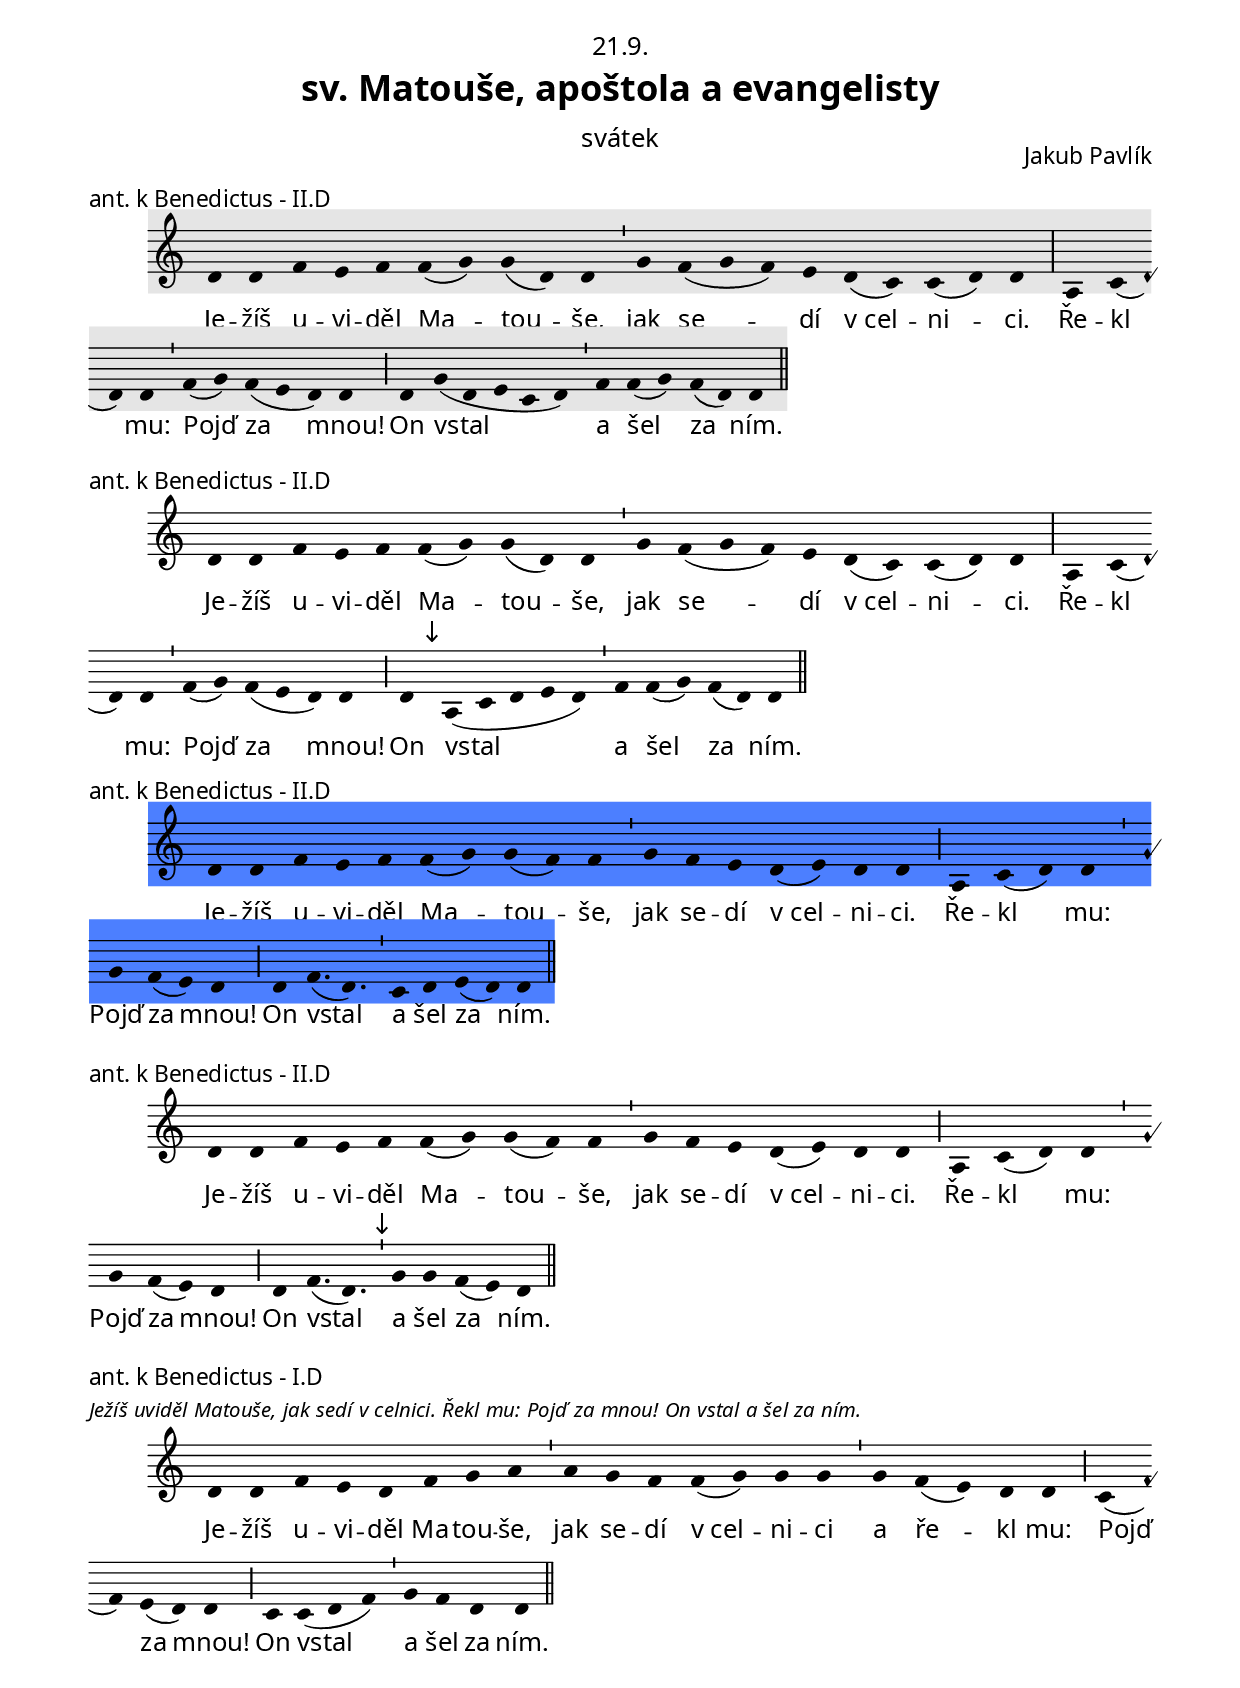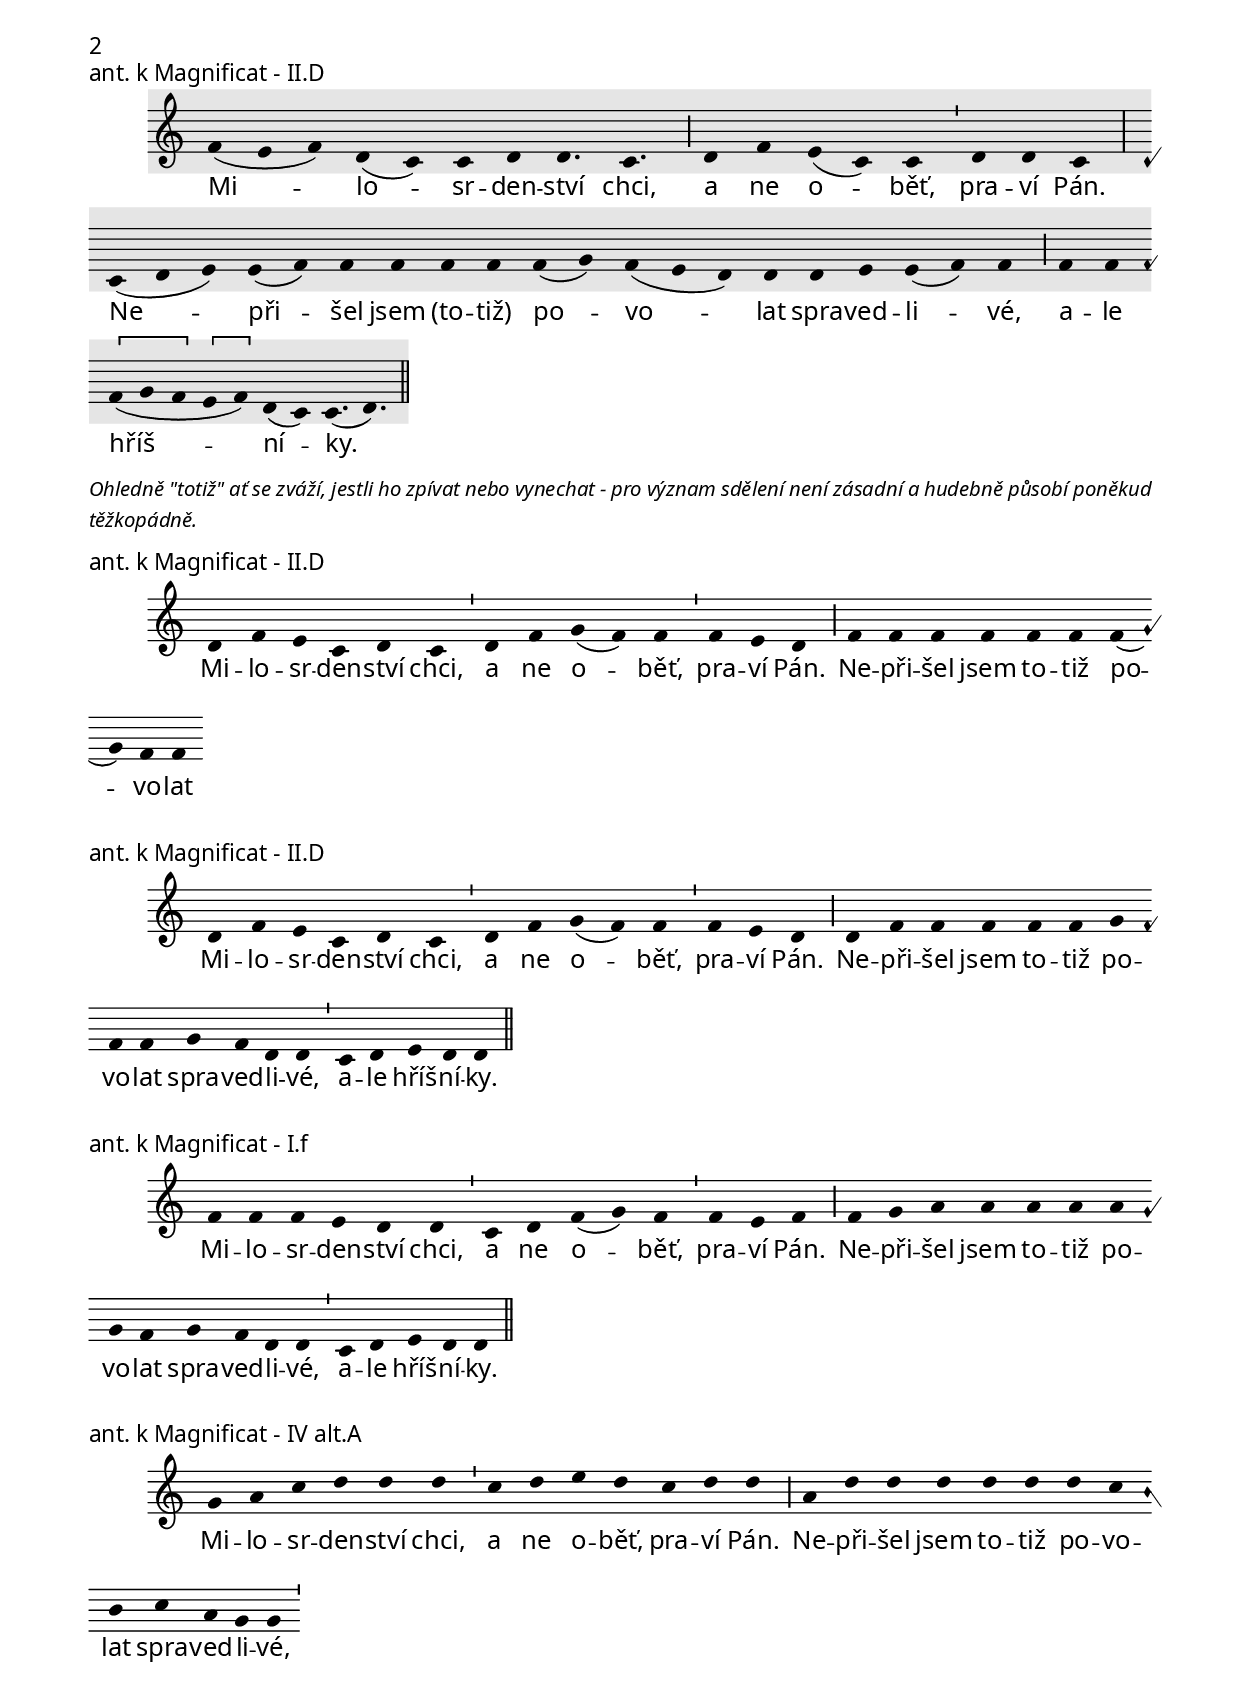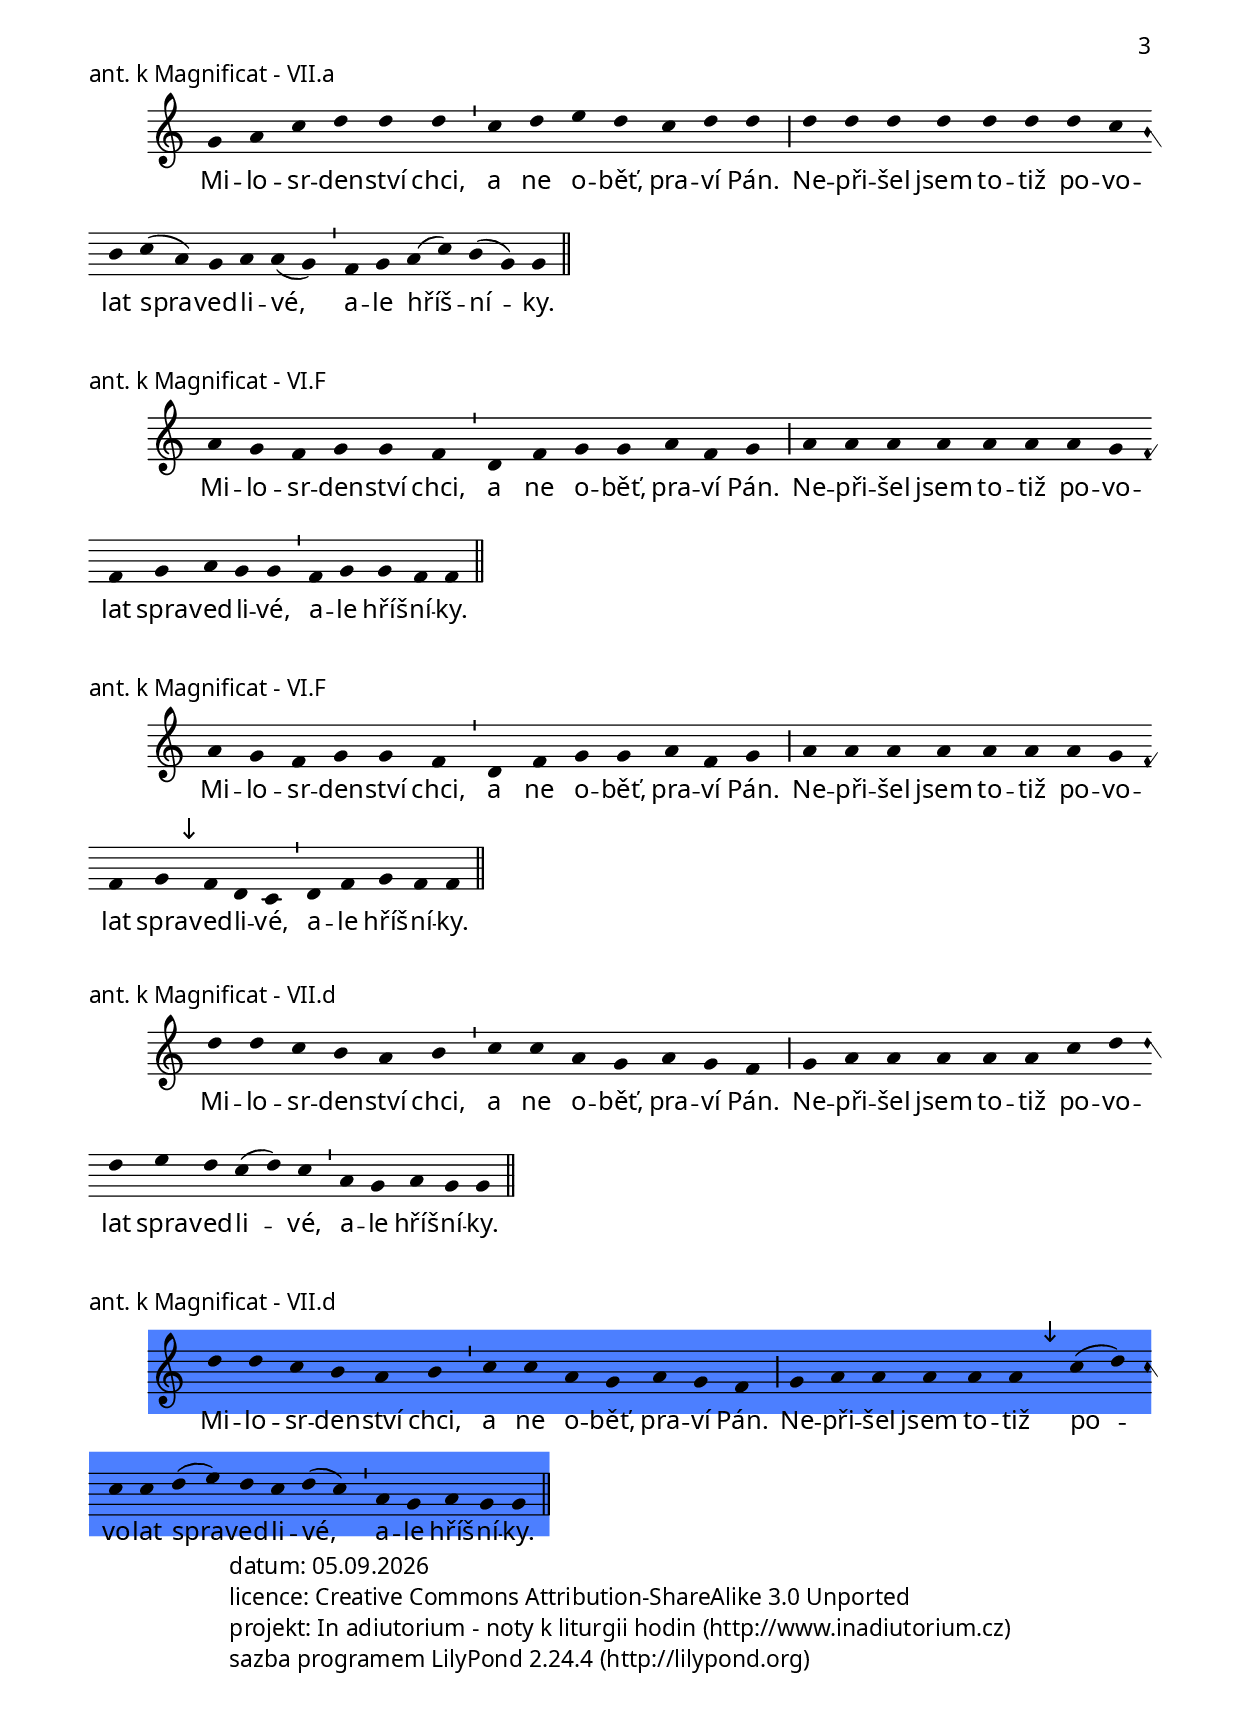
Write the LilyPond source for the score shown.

\version "2.15.37"

\include "../spolecne.ly"

\header {
  title = \markup\titleSvatek
            "sv. Matouše, apoštola a evangelisty"
            svátek
            21.9.
  composer = "Jakub Pavlík"
}

\score {
  \relative c' {
    \zvyraznovacSedy
    \choralniRezim
    d4 d f e f f( g) g( d) d \barMin g f( g f) e d( c) c( d) d \barMax
    a c( d) d \barMin f( g) f( e d) d \barMaior
    d g( d e c d) \barMin f f( g) f( d) d \barFinalis
  }
  \addlyrics {
    Je -- žíš u -- vi -- děl Ma -- tou -- še,
    jak se -- dí v_cel -- ni -- ci.
    Ře -- kl mu: Pojď za mnou!
    On vstal a šel za ním.
  }
  \header {
    quid = "ant. k Benedictus"
    modus = "II"
    differentia = "D"
    psalmus = ""
    id = "aben"
    piece = \markup {\sestavTitulekBezZalmu}
  }
}

\score {
  \relative c' {
    \choralniRezim
    d4 d f e f f( g) g( d) d \barMin g f( g f) e d( c) c( d) d \barMax
    a c( d) d \barMin f( g) f( e d) d \barMaior
    d \mark\sipka a( c d e d) \barMin f f( g) f( d) d \barFinalis
  }
  \addlyrics {
    Je -- žíš u -- vi -- děl Ma -- tou -- še,
    jak se -- dí v_cel -- ni -- ci.
    Ře -- kl mu: Pojď za mnou!
    On vstal a šel za ním.
  }
  \header {
    quid = "ant. k Benedictus"
    modus = "II"
    differentia = "D"
    psalmus = ""
    id = "aben"
    piece = \markup {\sestavTitulekBezZalmu}
  }
}

\score {
  \relative c' {
    \zvyraznovacModry
    \choralniRezim
    d4 d f e f f( g) g( f) f \barMin
    g f e d( e) d d \barMaior
    a c( d) d \barMin
    g f( e) d \barMaior
    d f4.( d) \barMin
    c4 d e( d) d \barFinalis
  }
  \addlyrics {
    Je -- žíš u -- vi -- děl Ma -- tou -- še,
    jak se -- dí v_cel -- ni -- ci.
    Ře -- kl mu:
    Pojď za mnou!
    On vstal
    a šel za ním.
  }
  \header {
    quid = "ant. k Benedictus"
    modus = "II"
    differentia = "D"
    psalmus = ""
    id = "aben"
    piece = \markup {\sestavTitulekBezZalmu}
  }
}

\score {
  \relative c' {
    \choralniRezim
    d4 d f e f f( g) g( f) f \barMin
    g f e d( e) d d \barMaior
    a c( d) d \barMin
    g f( e) d \barMaior
    d f4.( d) \barMin
    \mark\sipka g4 g f( e) d \barFinalis
  }
  \addlyrics {
    Je -- žíš u -- vi -- děl Ma -- tou -- še,
    jak se -- dí v_cel -- ni -- ci.
    Ře -- kl mu:
    Pojď za mnou!
    On vstal
    a šel za ním.
  }
  \header {
    quid = "ant. k Benedictus"
    modus = "II"
    differentia = "D"
    psalmus = ""
    id = "aben"
    piece = \markup {\sestavTitulekBezZalmu}
  }
}

\score {
  \relative c' {
    \choralniRezim
    d4 d f e d f g a \barMin
    a g f f( g) g g \barMin
    g f( e) d d \barMaior
    c( f) e( d) d \barMaior
    c c( d f) \barMin
    g f d d \barFinalis
  }
  \addlyrics {
    Je -- žíš u -- vi -- děl Ma -- tou -- še,
    jak se -- dí v_cel -- ni -- ci
    a ře -- kl mu: Pojď za mnou!
    On vstal
    a šel za ním.
  }
  \header {
    textus_approbatus = "Ježíš uviděl Matouše, jak sedí v celnici. Řekl mu: Pojď za mnou! On vstal a šel za ním."
    quid = "ant. k Benedictus"
    modus = "I"
    differentia = "D"
    psalmus = ""
    id = "aben"
    piece = \markup {\sestavTitulekBezZalmu}
  }
}

\pageBreak

\score {
  \relative c' {
    \zvyraznovacSedy
    \choralniRezim
    f4( e f) d( c) c d d4. c \barMaior
    d4 f e( c) c \barMin d d c \barMax \break
    c( d e) e( f) f f
    \bar ":" f f \bar ":"
    f( g) f( e d) d d e e( f) f \barMaior
    f f \[ f( g f \] \[ e f) \] d( c) c4.( d) \barFinalis
  }
  \addlyrics {
    Mi -- lo -- sr -- den -- ství chci,
    a ne o -- běť, pra -- ví Pán.
    Ne -- při -- šel jsem
    "(to" -- "tiž)"
    po -- vo -- lat spra -- ved -- li -- vé,
    a -- le hříš -- ní -- ky.
  }
  \header {
    quid = "ant. k Magnificat"
    modus = "II"
    differentia = "D"
    psalmus = ""
    id = "amag"
    piece = \markup {\sestavTitulekBezZalmu}
  }
}

\markup\small\italic\justify{Ohledně "\"totiž\"" ať se zváží, jestli ho
zpívat nebo vynechat - pro význam sdělení není zásadní a hudebně
působí poněkud těžkopádně.}

\score {
  \relative c' {
    \choralniRezim
    d4 f e c d c \barMin
    d f g( f) f \barMin
    f e d \barMaior
    f f f f f f f( g) f f
  }
  \addlyrics {
    Mi -- lo -- sr -- den -- ství chci,
    a ne o -- běť,
    pra -- ví Pán.
    Ne -- při -- šel jsem to -- tiž po -- vo -- lat spra -- ved -- li -- vé,
    a -- le hříš -- ní -- ky.
  }
  \header {
    quid = "ant. k Magnificat"
    modus = "II"
    differentia = "D"
    psalmus = ""
    id = "amag"
    piece = \markup {\sestavTitulekBezZalmu}
  }
}

\score {
  \relative c' {
    \choralniRezim
    d4 f e c d c \barMin
    d f g( f) f \barMin
    f e d \barMaior
    d f f f f f g f f g f d d \barMin
    c d e d d \barFinalis
  }
  \addlyrics {
    Mi -- lo -- sr -- den -- ství chci,
    a ne o -- běť,
    pra -- ví Pán.
    Ne -- při -- šel jsem to -- tiž po -- vo -- lat spra -- ved -- li -- vé,
    a -- le hříš -- ní -- ky.
  }
  \header {
    quid = "ant. k Magnificat"
    modus = "II"
    differentia = "D"
    psalmus = ""
    id = "amag"
    piece = \markup {\sestavTitulekBezZalmu}
  }
}

\score {
  \relative c' {
    \choralniRezim
    f4 f f e d d \barMin
    c d f( g) f \barMin
    f e f \barMaior
    f g a a a a a g f g f d d \barMin
    c d e d d \barFinalis
  }
  \addlyrics {
    Mi -- lo -- sr -- den -- ství chci,
    a ne o -- běť,
    pra -- ví Pán.
    Ne -- při -- šel jsem to -- tiž po -- vo -- lat spra -- ved -- li -- vé,
    a -- le hříš -- ní -- ky.
  }
  \header {
    quid = "ant. k Magnificat"
    modus = "I"
    differentia = "f"
    psalmus = ""
    id = "amag"
    piece = \markup {\sestavTitulekBezZalmu}
  }
}

\score {
  \relative c'' {
    \choralniRezim
    g4 a c d d d \barMin
    c d e d c d d \barMaior
    a d d d d d d c b c a g g \barMin
  }
  \addlyrics {
    Mi -- lo -- sr -- den -- ství chci,
    a ne o -- běť, pra -- ví Pán.
    Ne -- při -- šel jsem to -- tiž po -- vo -- lat spra -- ved -- li -- vé,
    a -- le hříš -- ní -- ky.
  }
  \header {
    quid = "ant. k Magnificat"
    modus = "IV alt"
    differentia = "A"
    psalmus = ""
    placet = "to spíš nepůjde - na tenhle tradiční model je druhá půle moc ukecaná a málo rytmická"
    id = "amag"
    piece = \markup {\sestavTitulekBezZalmu}
  }
}

\score {
  \relative c'' {
    \choralniRezim
    g4 a c d d d \barMin
    c d e d c d d \barMaior
    d d d d d d d c b c( a) g a a( g) \barMin
    f g a( c) b( g) g \barFinalis
  }
  \addlyrics {
    Mi -- lo -- sr -- den -- ství chci,
    a ne o -- běť, pra -- ví Pán.
    Ne -- při -- šel jsem to -- tiž po -- vo -- lat spra -- ved -- li -- vé,
    a -- le hříš -- ní -- ky.
  }
  \header {
    quid = "ant. k Magnificat"
    modus = "VII"
    differentia = "a"
    psalmus = ""
    id = "amag"
    piece = \markup {\sestavTitulekBezZalmu}
  }
}

\score {
  \relative c'' {
    \choralniRezim
    a4 g f g g f \barMin
    d f g g a f g \barMaior
    a a a a a a a g f g a g g \barMin
    f g g f f \barFinalis
  }
  \addlyrics {
    Mi -- lo -- sr -- den -- ství chci,
    a ne o -- běť, pra -- ví Pán.
    Ne -- při -- šel jsem to -- tiž po -- vo -- lat spra -- ved -- li -- vé,
    a -- le hříš -- ní -- ky.
  }
  \header {
    quid = "ant. k Magnificat"
    modus = "VI"
    differentia = "F"
    psalmus = ""
    id = "amag"
    piece = \markup {\sestavTitulekBezZalmu}
  }
}

\score {
  \relative c'' {
    \choralniRezim
    a4 g f g g f \barMin
    d f g g a f g \barMaior
    a a a a a a a g f g \mark\sipka f d c \barMin
    d f g f f \barFinalis
  }
  \addlyrics {
    Mi -- lo -- sr -- den -- ství chci,
    a ne o -- běť, pra -- ví Pán.
    Ne -- při -- šel jsem to -- tiž po -- vo -- lat spra -- ved -- li -- vé,
    a -- le hříš -- ní -- ky.
  }
  \header {
    quid = "ant. k Magnificat"
    modus = "VI"
    differentia = "F"
    psalmus = ""
    id = "amag"
    piece = \markup {\sestavTitulekBezZalmu}
  }
}

\score {
  \relative c'' {
    \choralniRezim
    d4 d c b a b \barMin
    c c a g a g f \barMaior
    g a a a a a c d d e d c( d) c \barMin
    a g a g g \barFinalis
  }
  \addlyrics {
    Mi -- lo -- sr -- den -- ství chci,
    a ne o -- běť, pra -- ví Pán.
    Ne -- při -- šel jsem to -- tiž po -- vo -- lat spra -- ved -- li -- vé,
    a -- le hříš -- ní -- ky.
  }
  \header {
    quid = "ant. k Magnificat"
    modus = "VII"
    differentia = "d"
    psalmus = ""
    id = "amag"
    piece = \markup {\sestavTitulekBezZalmu}
  }
}

\score {
  \relative c'' {
    \zvyraznovacModry
    \choralniRezim
    d4 d c b a b \barMin
    c c a g a g f \barMaior
    g a a a a a \mark\sipka c( d) c c d( e) d c d( c) \barMin
    a g a g g \barFinalis
  }
  \addlyrics {
    Mi -- lo -- sr -- den -- ství chci,
    a ne o -- běť, pra -- ví Pán.
    Ne -- při -- šel jsem to -- tiž po -- vo -- lat spra -- ved -- li -- vé,
    a -- le hříš -- ní -- ky.
  }
  \header {
    quid = "ant. k Magnificat"
    modus = "VII"
    differentia = "d"
    psalmus = ""
    id = "amag"
    piece = \markup {\sestavTitulekBezZalmu}
  }
}